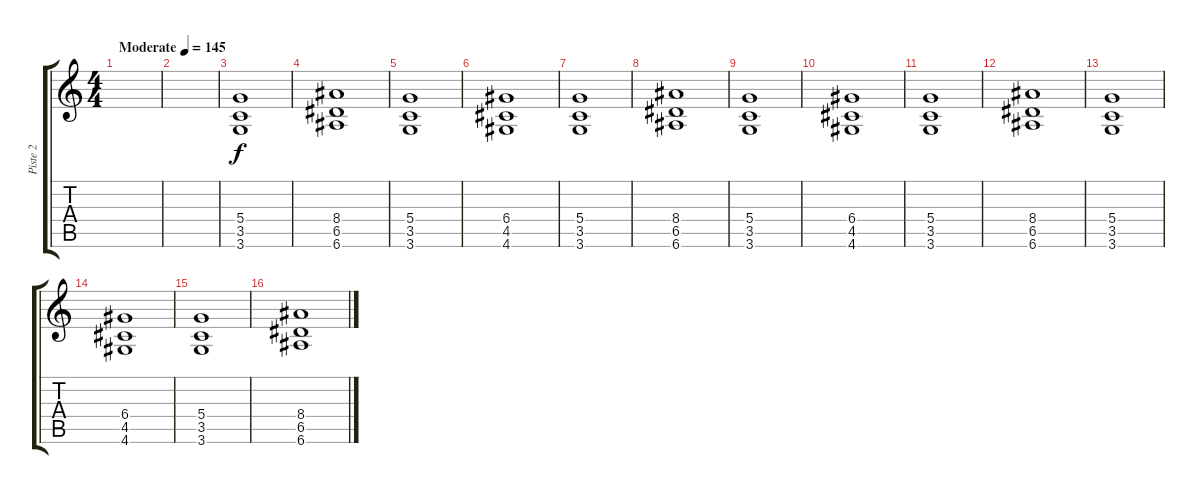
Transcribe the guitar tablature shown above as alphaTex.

\track ("Piste 2" "Piste 2") {instrument distortionguitar}
\staff {score tabs}
\tuning (E4 B3 G3 D3 A2 E2) {hide}
\ts (4 4)
\tempo (145 "Moderate")
\clef g2
\ks c
|
|
(5.4 3.5 3.6).1 |
(8.4 6.5 6.6).1 |
(5.4 3.5 3.6).1 |
(6.4 4.5 4.6).1 |
(5.4 3.5 3.6).1 |
(8.4 6.5 6.6).1 |
(5.4 3.5 3.6).1 |
(6.4 4.5 4.6).1 |
(5.4 3.5 3.6).1 |
(8.4 6.5 6.6).1 |
(5.4 3.5 3.6).1 |
(6.4 4.5 4.6).1 |
(5.4 3.5 3.6).1 |
(8.4 6.5 6.6).1
